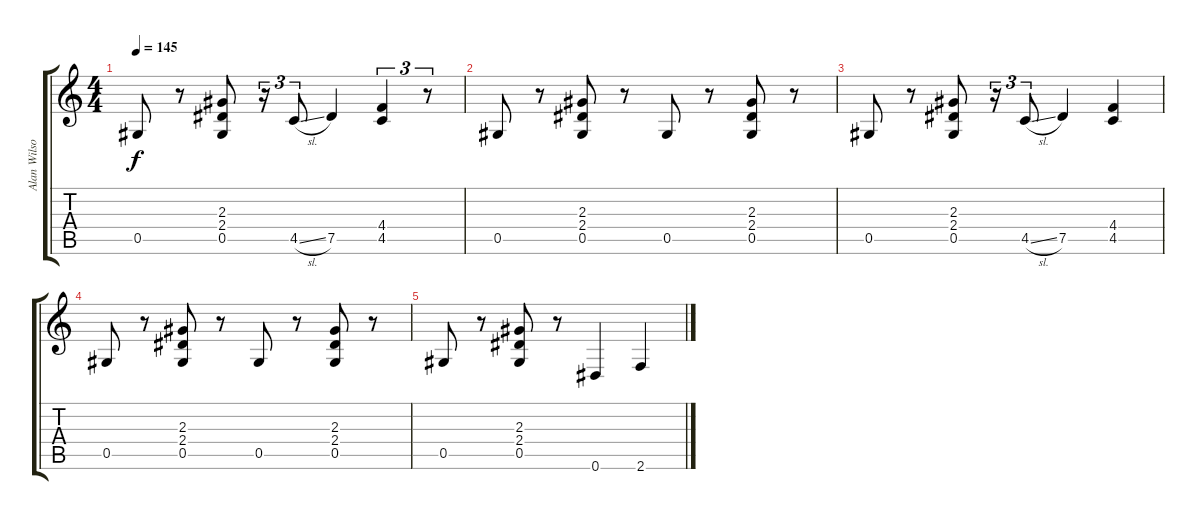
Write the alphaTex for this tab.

\track ("Alan Wilson" "Alan Wilso") {instrument electricguitarclean}
\staff {score tabs}
\tuning (Eb4 Bb3 Gb3 Db3 Ab2 Eb2) {hide}
\ts (4 4)
\tempo 145
\clef g2
\ks c
0.5.8{dy f} r.8 (2.3 2.4 0.5).8 r.16{tu (3 2)} 4.5{sl}.8{tu (3 2)} 7.5.4 (4.4 4.5).4{tu (3 2)} r.8{tu (3 2)} |
0.5.8{volume 3} r.8 (2.3 2.4 0.5).8 r.8 0.5.8 r.8 (2.3 2.4 0.5).8 r.8 |
0.5.8 r.8 (2.3 2.4 0.5).8 r.16{tu (3 2)} 4.5{sl}.8{tu (3 2)} 7.5.4 (4.4 4.5).4 |
0.5.8 r.8 (2.3 2.4 0.5).8 r.8 0.5.8 r.8 (2.3 2.4 0.5).8 r.8 |
0.5.8{volume 2} r.8 (2.3 2.4 0.5).8 r.8 0.6.4 2.6.4
